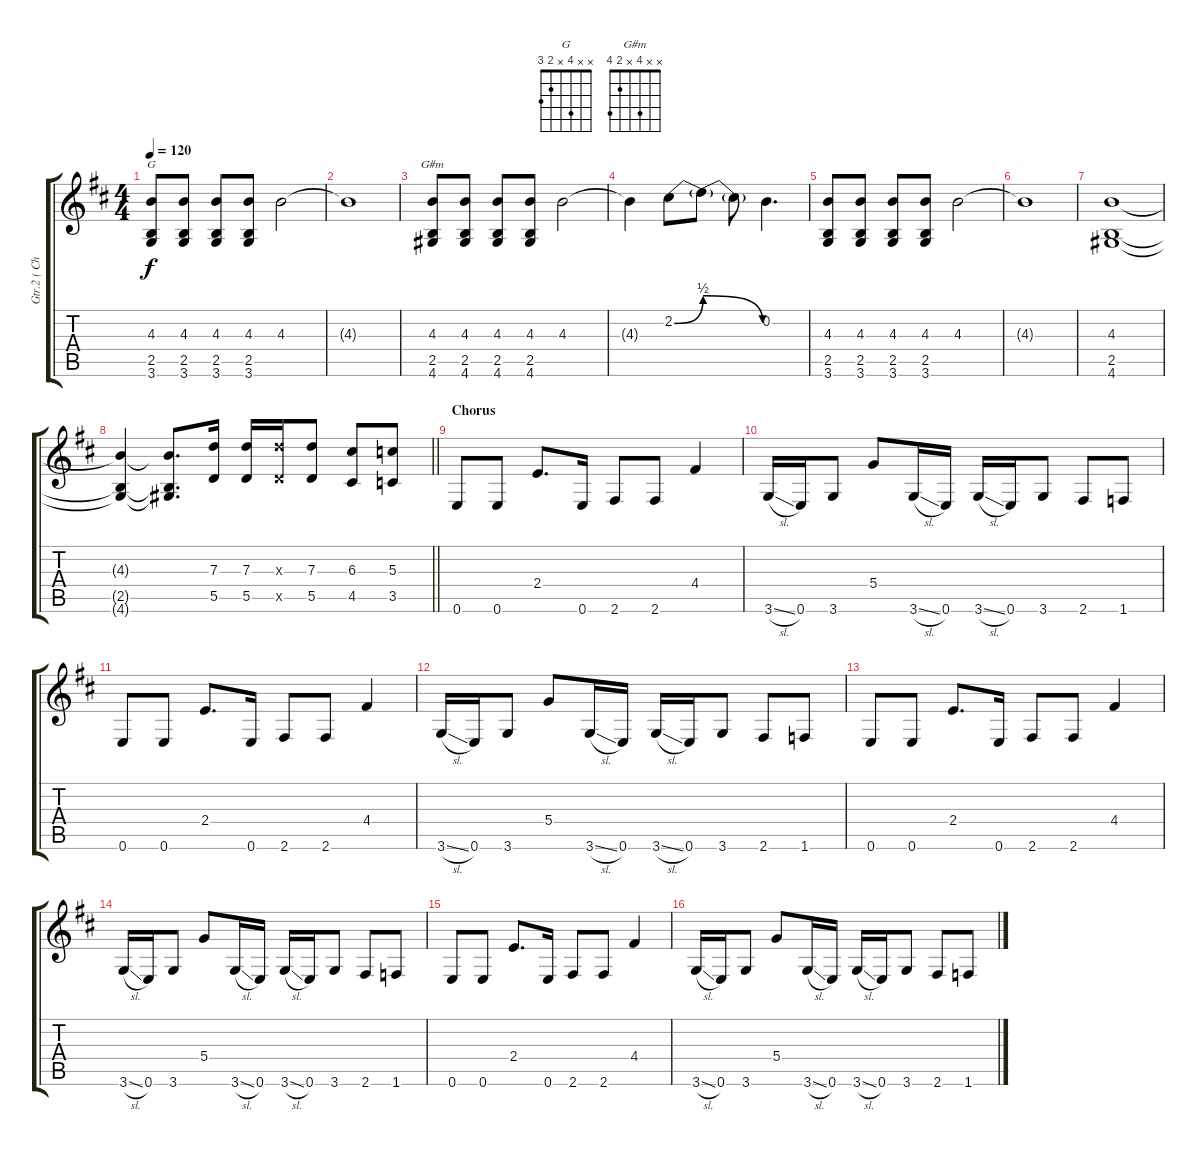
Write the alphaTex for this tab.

\track ("Gtr.2 ( Chorus )" "Gtr.2 ( Ch") {instrument distortionguitar}
\staff {score tabs}
\tuning (E4 B3 G3 D3 A2 E2) {hide}
\chord ("G" x x 4 x 2 3)
\chord ("G#m" x x 4 x 2 4)
\ts (4 4)
\tempo 120
\clef g2
\ks d
(4.3 2.5 3.6).8{ch "G" dy f} (4.3 2.5 3.6).8 (4.3 2.5 3.6).8 (4.3 2.5 3.6).8 4.3.2 |
4.3{t}.1 |
(4.3 2.5 4.6).8{ch "G#m"} (4.3 2.5 4.6).8 (4.3 2.5 4.6).8 (4.3 2.5 4.6).8 4.3.2 |
4.3{t}.4 2.2{be (bend 0 0 60 2)}.8 2.2{be (release 0 2 60 0) t}.8 2.2{t}.8 0.2.4{d} |
(4.3 2.5 3.6).8 (4.3 2.5 3.6).8 (4.3 2.5 3.6).8 (4.3 2.5 3.6).8 4.3.2 |
4.3{t}.1 |
(4.3 2.5 4.6).1 |
\barLineRight lightlight
(4.3{t} 2.5{t} 4.6{t}).4 (4.3{t} 2.5{t} 4.6{t}).8{d} (7.3 5.5).16{volume 12} (7.3 5.5).16 (7.3{x} 5.5{x}).16 (7.3 5.5).8 (6.3 4.5).8 (5.3 3.5).8 |
\section ("" "Chorus")
0.6.8 0.6.8 2.4.8{d} 0.6.16 2.6.8 2.6.8 4.4.4 |
3.6{sl}.16 0.6.16 3.6.8 5.4.8 3.6{sl}.16 0.6.16 3.6{sl}.16 0.6.16 3.6.8 2.6.8 1.6.8 |
0.6.8 0.6.8 2.4.8{d} 0.6.16 2.6.8 2.6.8 4.4.4 |
3.6{sl}.16 0.6.16 3.6.8 5.4.8 3.6{sl}.16 0.6.16 3.6{sl}.16 0.6.16 3.6.8 2.6.8 1.6.8 |
0.6.8 0.6.8 2.4.8{d} 0.6.16 2.6.8 2.6.8 4.4.4 |
3.6{sl}.16 0.6.16 3.6.8 5.4.8 3.6{sl}.16 0.6.16 3.6{sl}.16 0.6.16 3.6.8 2.6.8 1.6.8 |
0.6.8 0.6.8 2.4.8{d} 0.6.16 2.6.8 2.6.8 4.4.4 |
3.6{sl}.16 0.6.16 3.6.8 5.4.8 3.6{sl}.16 0.6.16 3.6{sl}.16 0.6.16 3.6.8 2.6.8 1.6.8
